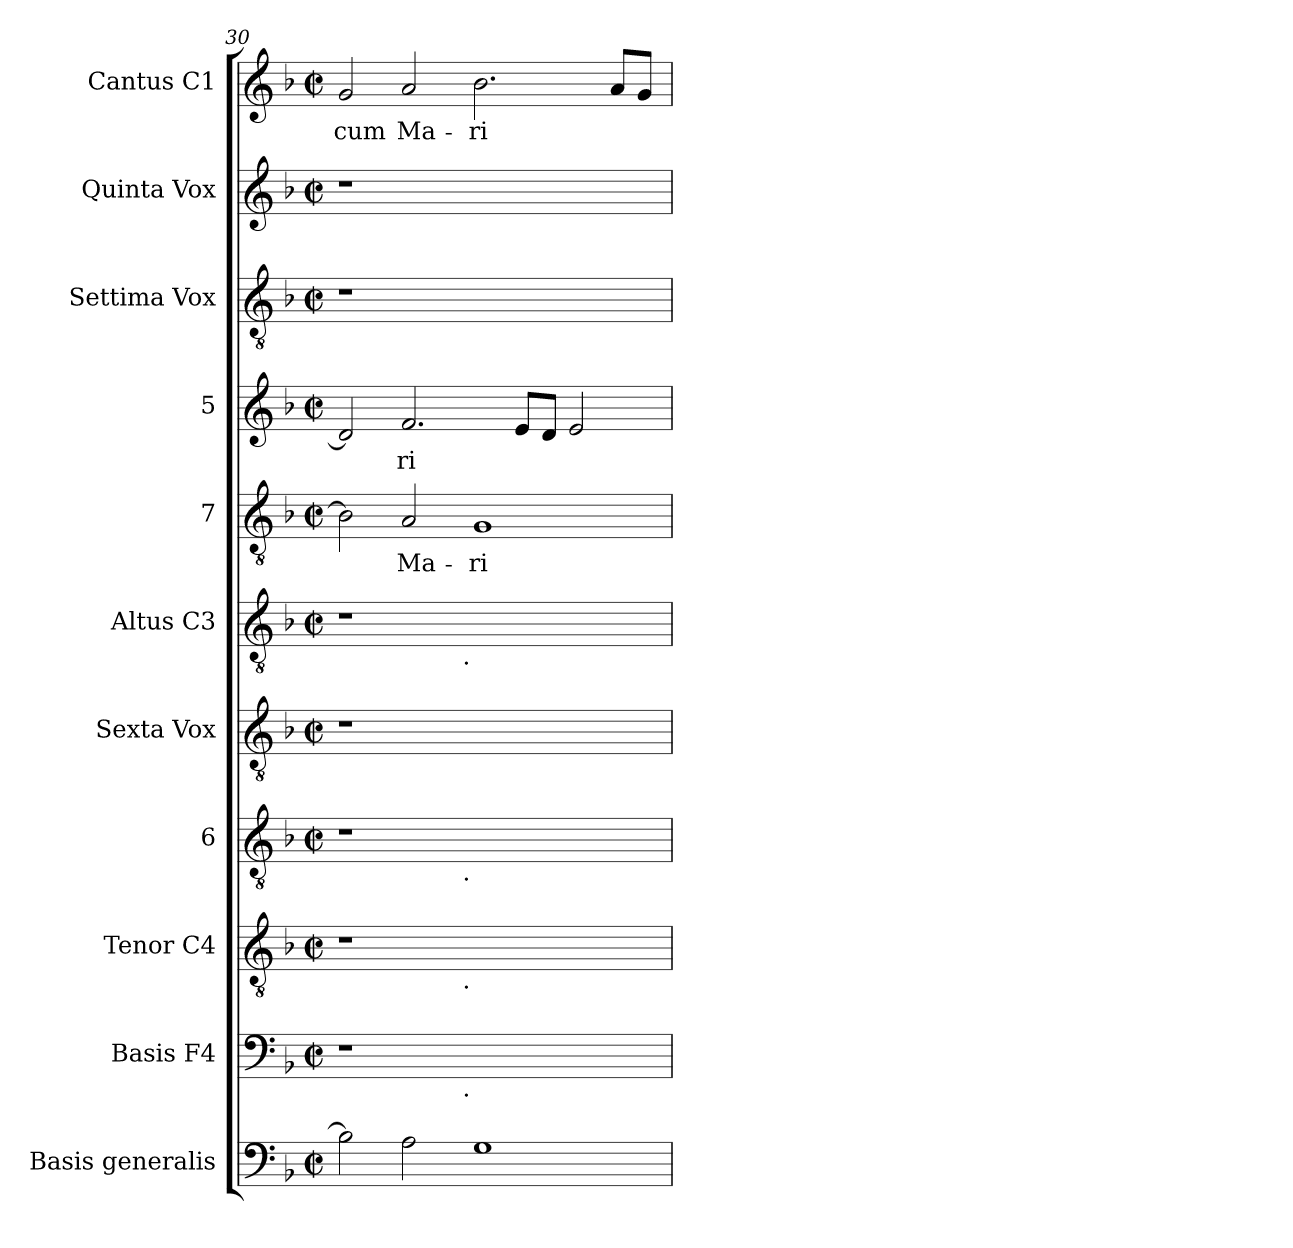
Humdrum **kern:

**kern	**text	**kern	**kern	**kern	**kern	**kern	**kern	**text	**kern	**text	**kern	**kern	**kern	**text
*part11	*part11	*part10	*part9	*part8	*part7	*part6	*part5	*part5	*part4	*part4	*part3	*part2	*part1	*part1
*staff11	*staff11	*staff10	*staff9	*staff8	*staff7	*staff6	*staff5	*staff5	*staff4	*staff4	*staff3	*staff2	*staff1	*staff1
*I"Basis  generalis	*	*I"Basis  F4	*I"Tenor  C4	*I"6	*I"Sexta  Vox	*I"Altus  C3	*I"7	*	*I"5	*	*I"Settima  Vox	*I"Quinta  Vox	*I"Cantus  C1	*
*	*	*I'B	*I'T	*	*	*I'A	*	*	*	*	*	*	*I'C	*
*clefF4	*	*clefF4	*clefGv2	*clefGv2	*clefGv2	*clefGv2	*clefGv2	*	*clefG2	*	*clefGv2	*clefG2	*clefG2	*
*k[b-]	*	*k[b-]	*k[b-]	*k[b-]	*k[b-]	*k[b-]	*k[b-]	*	*k[b-]	*	*k[b-]	*k[b-]	*k[b-]	*
*F:	*	*F:	*F:	*F:	*F:	*F:	*F:	*	*F:	*	*F:	*F:	*F:	*
*M2/2	*	*M2/2	*M2/2	*M2/2	*M2/2	*M2/2	*M2/2	*	*M2/2	*	*M2/2	*M2/2	*M2/2	*
*met(c|)	*	*met(c|)	*met(c|)	*met(c|)	*met(c|)	*met(c|)	*met(c|)	*	*met(c|)	*	*met(c|)	*met(c|)	*met(c|)	*
=30	=30	=30	=30	=30	=30	=30	=30	=30	=30	=30	=30	=30	=30	=30
!	!LO:LY:a:cj	!	!	!	!	!	!	!LO:LY:b:cj	!	!LO:LY:b:cj	!	!	!	!LO:LY:b:cj
*	*	*^	*^	*^	*	*^	*	*	*	*	*	*	*	*
2B-\]	.	1r	2ryy	1r	2ryy	1r	2ryy	1r	1r	2ryy	2B-\]	.	2d/]	--	1r	1r	2g/	cum
!	!LO:LY:a:cj	!	!	!	!	!	!	!	!	!	!	!LO:LY:b:cj	!	!LO:LY:b:cj	!	!	!	!LO:LY:b:cj
2A\	.	.	4...ryy	.	4...ryy	.	4...ryy	.	.	4...ryy	2A/	Ma-	2.f/	-ri-	.	.	2a/	Ma-
!	!	!	!	!	!	!	!	!	!	!LO:TX:b:t=.	!	!	!	!	!	!	!	!
!	!	!	!	!	!	!	!LO:TX:b:t=.	!	!	!	!	!	!	!	!	!	!	!
!	!	!	!	!	!LO:TX:b:t=.	!	!	!	!	!	!	!	!	!	!	!	!	!
!	!	!	!LO:TX:b:t=.	!	!	!	!	!	!	!	!	!	!	!	!	!	!	!
.	.	.	1ryy	.	1ryy	.	1ryy	.	.	1ryy	.	.	.	.	.	.	.	.
!	!LO:LY:a:cj	!	!	!	!	!	!	!	!	!	!	!LO:LY:b:cj	!	!	!	!	!	!LO:LY:b:cj
1G	.	1ryy	.	1ryy	.	1ryy	.	1ryy	1ryy	.	1G	-ri-	.	.	1ryy	1ryy	2.b-\	-ri-
!	!	!	!	!	!	!	!	!	!	!	!	!	!	!LO:LY:b:cj	!	!	!	!
.	.	.	.	.	.	.	.	.	.	.	.	.	8e/L	--	.	.	.	.
!	!	!	!	!	!	!	!	!	!	!	!	!	!	!LO:LY:b:cj	!	!	!	!
.	.	.	.	.	.	.	.	.	.	.	.	.	8d/J	--	.	.	.	.
!	!	!	!	!	!	!	!	!	!	!	!	!	!	!LO:LY:b:cj	!	!	!	!
.	.	.	.	.	.	.	.	.	.	.	.	.	2e/	--	.	.	.	.
!	!	!	!	!	!	!	!	!	!	!	!	!	!	!	!	!	!	!LO:LY:b:cj
.	.	.	.	.	.	.	.	.	.	.	.	.	.	.	.	.	8a/L	--
!	!	!	!	!	!	!	!	!	!	!	!	!	!	!	!	!	!	!LO:LY:b:cj
.	.	.	.	.	.	.	.	.	.	.	.	.	.	.	.	.	8g/J	--
.	.	.	32ryy	.	32ryy	.	32ryy	.	.	32ryy	.	.	.	.	.	.	.	.
*	*	*v	*v	*	*	*v	*v	*	*v	*v	*	*	*	*	*	*	*	*
*	*	*	*v	*v	*	*	*	*	*	*	*	*	*	*	*
=	=	=	=	=	=	=	=	=	=	=	=	=	=	=
*-	*-	*-	*-	*-	*-	*-	*-	*-	*-	*-	*-	*-	*-	*-
